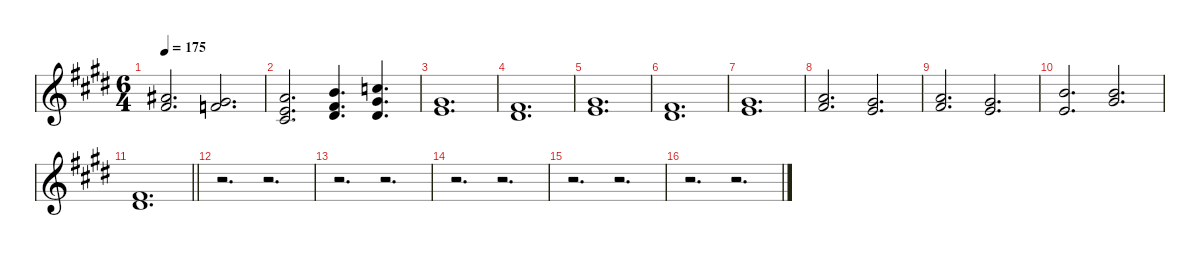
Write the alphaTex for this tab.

\defaultSystemsLayout 4
\hideDynamics
\bracketExtendMode nobrackets
\singleTrackTrackNamePolicy hidden
\multiTrackTrackNamePolicy hidden
\firstSystemTrackNameMode fullname
\firstSystemTrackNameOrientation horizontal
\otherSystemsTrackNameOrientation horizontal
\track ("Strings" "vln.") {instrument stringensemble1}
\staff {score}
\tuning (E4 B3 G3 D3 A2 C2)
\ts (6 4)
\tempo 175
\clef g2
\ks e
(6.1{acc #} 7.2{acc #}).2{d dy mf beam Up} (4.1{acc #} 6.2{acc forcenatural}).2{d beam Up} |
(5.1{acc forcenatural} 5.2{acc forcenatural} 6.3{acc #}).2{d beam Up} (12.2{acc forcenatural} 11.3{acc #} 13.4{acc #}).4{d beam Up} (13.2{acc forcenatural} 13.3{acc #} 13.4{acc #}).4{d beam Up} |
(9.2{acc #} 9.3{acc forcenatural}).1{d beam Up} |
(7.2{acc #} 8.3{acc #}).1{d beam Up} |
(9.2{acc #} 9.3{acc forcenatural}).1{d beam Up} |
(7.2{acc #} 8.3{acc #}).1{d beam Up} |
(9.2{acc #} 9.3{acc forcenatural}).1{d beam Up} |
(10.2{acc forcenatural} 11.3{acc #}).2{d beam Up} (9.2{acc #} 9.3{acc forcenatural}).2{d beam Up} |
(10.2{acc forcenatural} 11.3{acc #}).2{d beam Up} (9.2{acc #} 9.3{acc forcenatural}).2{d beam Up} |
(12.2{acc forcenatural} 9.3{acc forcenatural}).2{d beam Up} (7.1{acc forcenatural} 9.2{acc #}).2{d beam Up} |
\barLineRight lightlight
(7.2{acc #} 8.3{acc #}).1{d beam Up} |
r.2{d beam Down} r.2{d beam Down} |
r.2{d beam Down} r.2{d beam Down} |
r.2{d beam Down} r.2{d beam Down} |
r.2{d beam Down} r.2{d beam Down} |
r.2{d beam Down} r.2{d beam Down}
